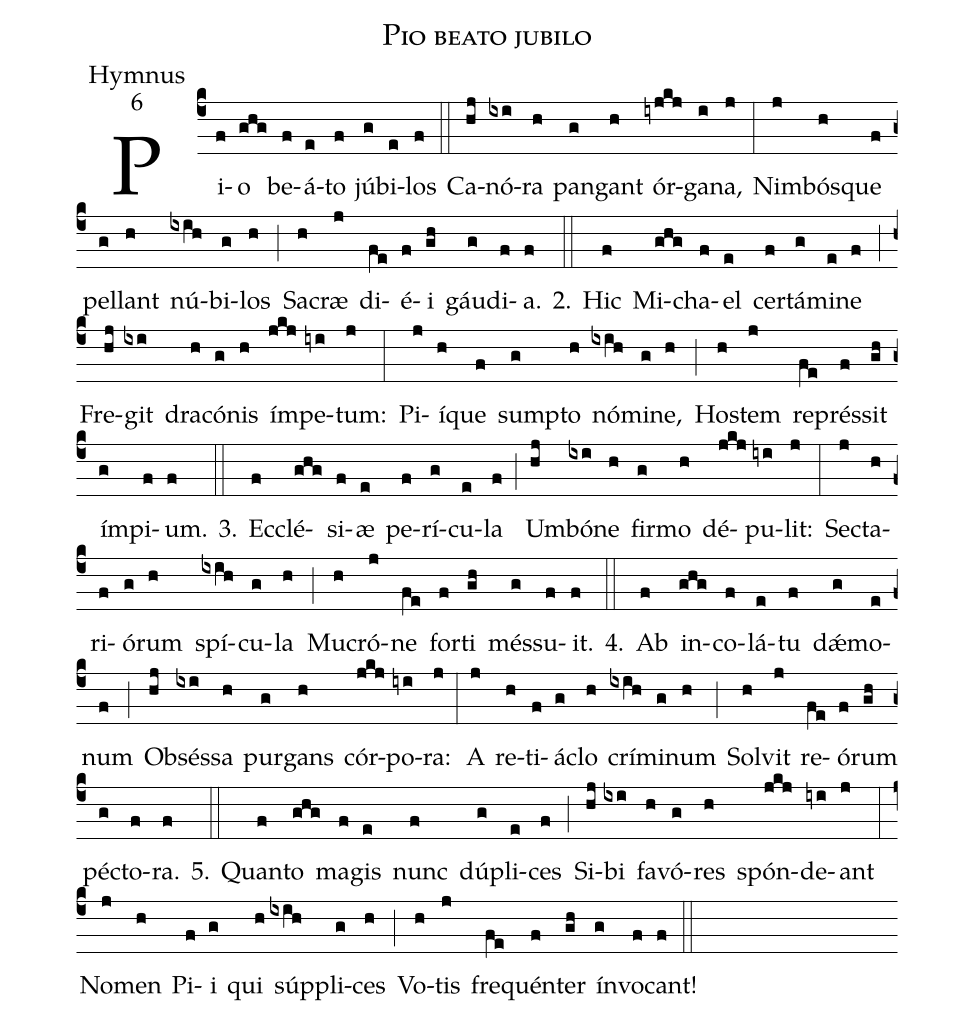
name:Pio beato jubilo;
office-part:Hymnus;
mode:6;
%%
(c4) Pi(f)o(ghg) be(f)á(e)to(f) jú(g)bi(e)los(f) (::)
Ca(hj)nó(ixi)ra(h) pan(g)gant(h) ór(iyjkj)ga(i)na,(j) (:)
Nim(j)bó(h)sque(f) pel(g)lant(h) nú(ixih)bi(g)los(h) (;) Sa(h)cræ(j) di(fe)é(f)i(gh) gáu(g)di(f)a.(f) 2.(::) Hic(f) Mi(ghg)cha(f)el(e) cer(f)tá(g)mi(e)ne(f) (;) Fre(hj)git(ixi) dra(h)có(g)nis(h) ím(jkj)pe(iyi)tum:(j) (:)
Pi(j)í(h)que(f) sump(g)to(h) nó(ixih)mi(g)ne,(h) (;) Ho(h)stem(j) re(fe)prés(f)sit(gh) ím(g)pi(f)um.(f) 3.(::) Ec(f)clé(ghg)si(f)æ(e) pe(f)rí(g)cu(e)la(f) (;) Um(hj)bó(ixi)ne(h) fir(g)mo(h) dé(jkj)pu(iyi)lit:(j) (:)
Se(j)cta(h)ri(f)ó(g)rum(h) spí(ixih)cu(g)la(h) (;) Mu(h)cró(j)ne(fe) for(f)ti(gh) més(g)su(f)it.(f) 4.(::) Ab(f) in(ghg)co(f)lá(e)tu(f) d{<sp>'ae</sp>}(g)mo(e)num(f) (;) Ob(hj)sés(ixi)sa(h) pur(g)gans(h) cór(jkj)po(iyi)ra:(j) (:)
A(j) re(h)ti(f)á(g)clo(h) crí(ixih)mi(g)num(h) (;) Sol(h)vit(j) re(fe)ó(f)rum(gh) pé(g)cto(f)ra.(f) 5.(::) Quan(f)to(ghg) ma(f)gis(e) nunc(f) dú(g)pli(e)ces(f) (;) Si(hj)bi(ixi) fa(h)vó(g)res(h) spón(jkj)de(iyi)ant(j) (:)
No(j)men(h) Pi(f)i(g) qui(h) súp(ixih)pli(g)ces(h) (;) Vo(h)tis(j) fre(fe)quén(f)ter(gh) ín(g)vo(f)cant!(f) (::)
